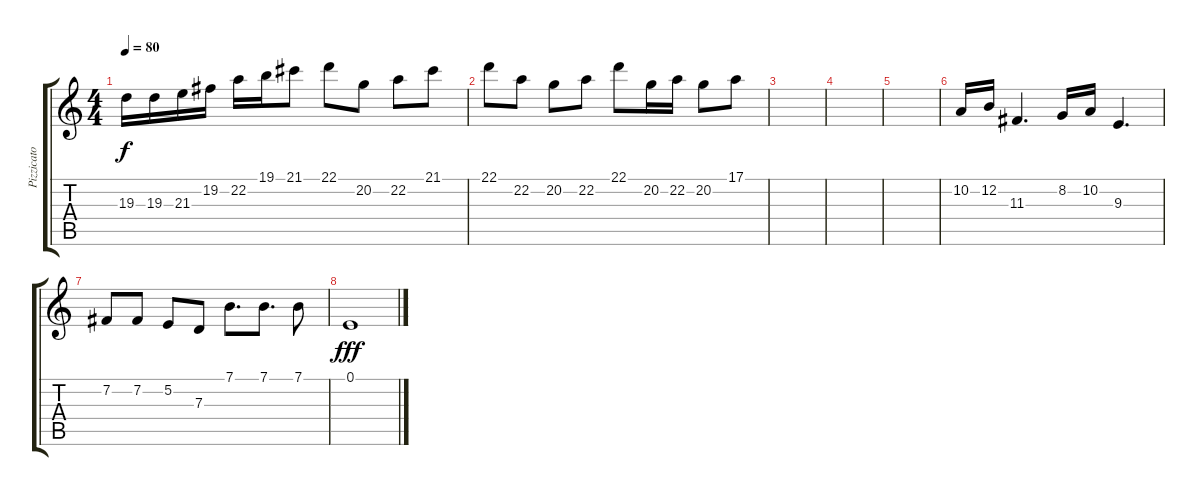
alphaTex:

\track ("Pizzicato" "Pizzicato") {instrument pizzicatostrings}
\staff {score tabs}
\tuning (E4 B3 G3 D3 A2 E2) {hide}
\ts (4 4)
\tempo 80
\clef g2
\ks c
19.3.16{dy f} 19.3.16 21.3.16 19.2.16 22.2.16 19.1.16 21.1.8 22.1.8 20.2.8 22.2.8 21.1.8 |
22.1.8 22.2.8 20.2.8 22.2.8 22.1.8 20.2.16 22.2.16 20.2.8 17.1.8 |
|
|
|
10.2.16 12.2.16 11.3.4{d} 8.2.16 10.2.16 9.3.4{d} |
7.2.8 7.2.8 5.2.8 7.3.8{balance 16} 7.1.8{d volume 4 balance 0} 7.1.8{d} 7.1.8 |
0.1.1{dy fff volume 13 balance 8}
